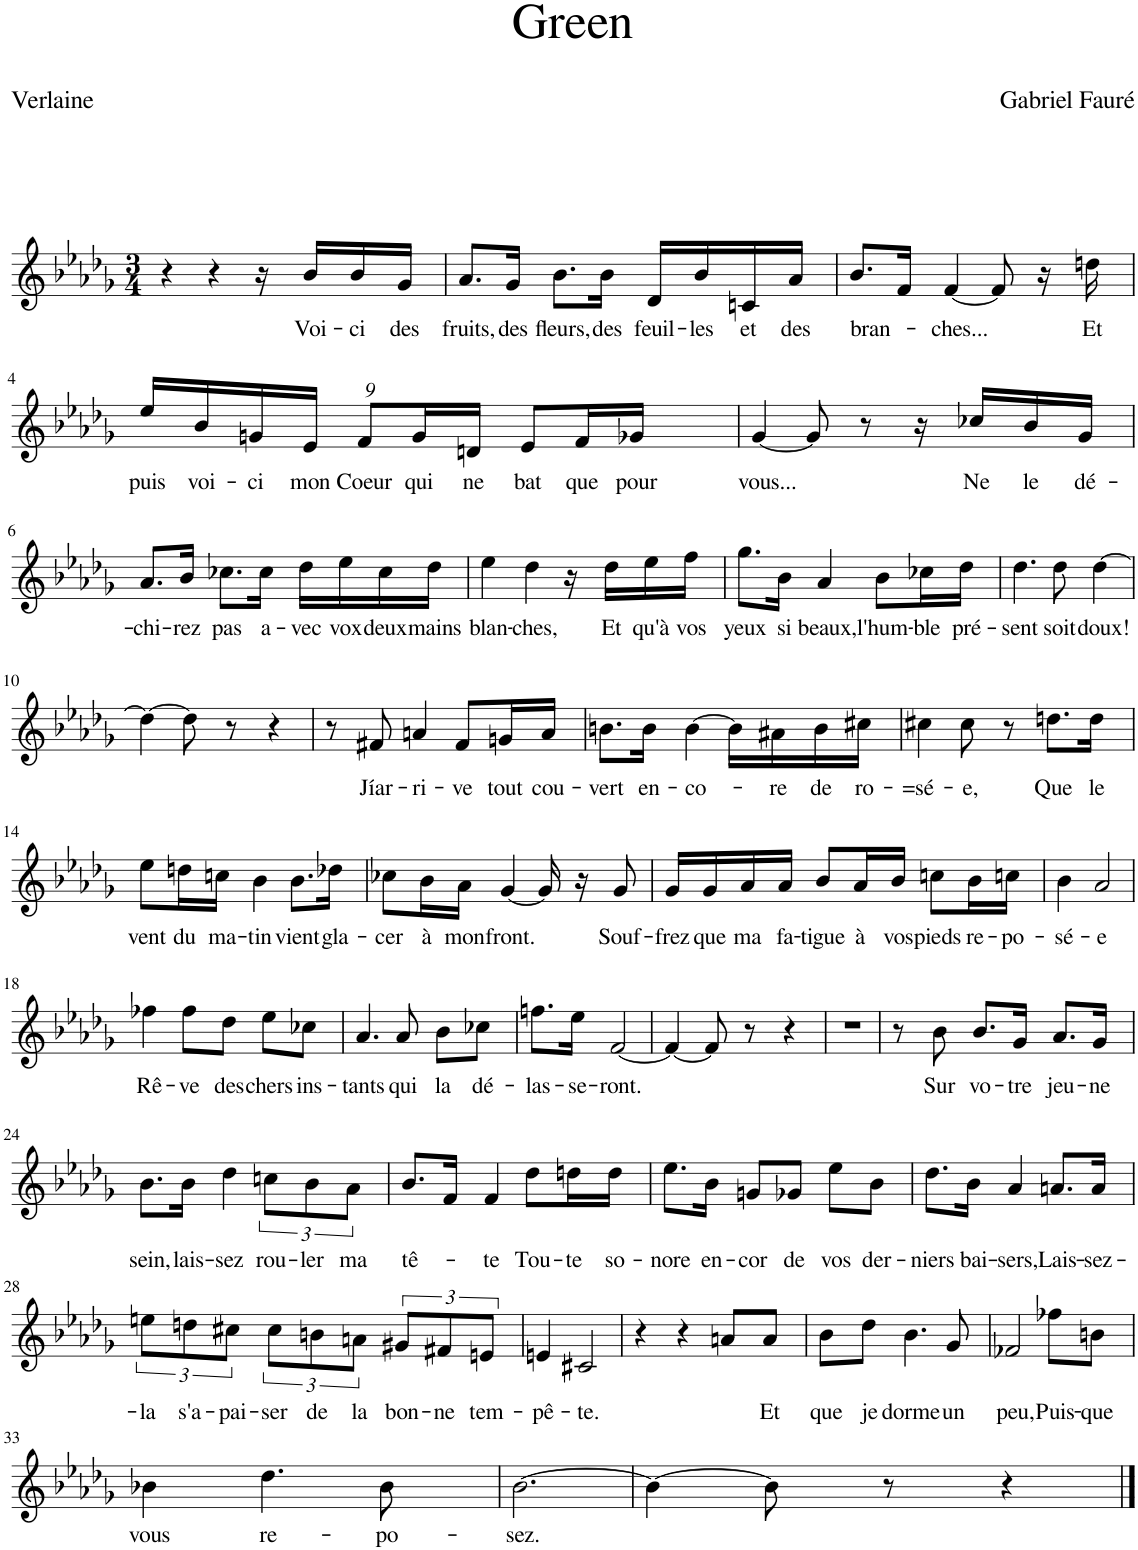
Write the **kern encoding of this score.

**kern	**text
*part1	*part1
*staff1	*staff1
*I"Piano	*
*I'Pno	*
*clefG2	*
*k[b-e-a-d-g-]	*
*M3/4	*
=1	=1
4r	.
4r	.
16r	.
!	!LO:LY:b
16b-/LL	Voi-
!	!LO:LY:b
16b-/	-ci
!	!LO:LY:b
16g-/JJ	des
=2	=2
!	!LO:LY:b
8.a-/L	fruits,
!	!LO:LY:b
16g-/Jk	des
!	!LO:LY:b
8.b-\L	fleurs,
!	!LO:LY:b
16b-\Jk	des
!	!LO:LY:b
16d-/LL	feuil-
!	!LO:LY:b
16b-/	-les
!	!LO:LY:b
16cn/	et
!	!LO:LY:b
16a-/JJ	des
=3	=3
!	!LO:LY:b
8.b-/L	bran-
16f/Jk	.
!	!LO:LY:b
[4f/	-ches...
8f/]	.
16r	.
!	!LO:LY:b
16ddn\	Et
!!LO:LB:g=z
=4	=4
!	!LO:LY:b
16ee-/LL	puis
!	!LO:LY:b
16b-/	voi-
!	!LO:LY:b
16gn/	-ci
!	!LO:LY:b
16e-/JJ	mon
!	!LO:LY:b
9f/L	Coeur
!	!LO:LY:b
16g/L	qui
!	!LO:LY:b
16dn/JJ	ne
!	!LO:LY:b
8e-/L	bat
!	!LO:LY:b
16f/L	que
!	!LO:LY:b
16g-X/JJ	pour
72ryy	.
=5	=5
!	!LO:LY:b
[4g-/	vous...
5760ryy	.
8g-/]	.
8r	.
16r	.
!	!LO:LY:b
16cc-X/LL	Ne
!	!LO:LY:b
16b-/	le
!	!LO:LY:b
16g-/JJ	dé-
!!LO:LB:g=z
=6	=6
!	!LO:LY:b
8.a-/L	-chi-
!	!LO:LY:b
16b-/Jk	-rez
!	!LO:LY:b
8.cc-X\L	pas
!	!LO:LY:b
16cc-\Jk	a-
!	!LO:LY:b
16dd-\LL	-vec
!	!LO:LY:b
16ee-\	vox
!	!LO:LY:b
16cc-\	deux
!	!LO:LY:b
16dd-\JJ	mains
=7	=7
!	!LO:LY:b
4ee-\	blan-
!	!LO:LY:b
4dd-\	-ches,
16r	.
!	!LO:LY:b
16dd-\LL	Et
!	!LO:LY:b
16ee-\	qu'à
!	!LO:LY:b
16ff\JJ	vos
=8	=8
!	!LO:LY:b
8.gg-\L	yeux
!	!LO:LY:b
16b-\Jk	si
!	!LO:LY:b
4a-/	beaux,
!	!LO:LY:b
8b-\L	l'hum-
!	!LO:LY:b
16cc-X\L	-ble
!	!LO:LY:b
16dd-\JJ	pré-
=9	=9
!	!LO:LY:b
4.dd-\	-sent
!	!LO:LY:b
8dd-\	soit
!	!LO:LY:b
[4dd-\	doux!
!!LO:LB:g=z
=10	=10
4dd-\_	.
8dd-\]	.
8r	.
4r	.
=11	=11
8r	.
!	!LO:LY:b
8f#X/	Jíar-
!	!LO:LY:b
4an/	-ri-
!	!LO:LY:b
8f#/L	-ve
!	!LO:LY:b
16gn/L	tout
!	!LO:LY:b
16a/JJ	cou-
=12	=12
!	!LO:LY:b
8.bn\L	-vert
!	!LO:LY:b
16b\Jk	en-
!	!LO:LY:b
[4b\	-co-
16b\LL]	.
!	!LO:LY:b
16a#X\	-re
!	!LO:LY:b
16b\	de
!	!LO:LY:b
16cc#X\JJ	ro-
=13	=13
!	!LO:LY:b
4cc#X\	=sé-
!	!LO:LY:b
8cc#\	-e,
8r	.
!	!LO:LY:b
8.ddn\L	Que
!	!LO:LY:b
16dd\Jk	le
!!LO:LB:g=z
=14	=14
!	!LO:LY:b
8ee-\L	vent
!	!LO:LY:b
16ddn\L	du
!	!LO:LY:b
16ccn\JJ	ma-
!	!LO:LY:b
4b-\	-tin
!	!LO:LY:b
8.b-\L	vient
!	!LO:LY:b
16dd-X\Jk	gla-
=15	=15
!	!LO:LY:b
8cc-X\L	-cer
!	!LO:LY:b
16b-\L	à
!	!LO:LY:b
16a-\JJ	mon
!	!LO:LY:b
[4g-/	front.
16g-/]	.
16r	.
!	!LO:LY:b
8g-/	Souf-
=16	=16
!	!LO:LY:b
16g-/LL	-frez
!	!LO:LY:b
16g-/	que
!	!LO:LY:b
16a-/	ma
!	!LO:LY:b
16a-/JJ	fa-
!	!LO:LY:b
8b-/L	-tigue
!	!LO:LY:b
16a-/L	à
!	!LO:LY:b
16b-/JJ	vos
!	!LO:LY:b
8ccn\L	pieds
!	!LO:LY:b
16b-\L	re-
!	!LO:LY:b
16ccn\JJ	-po-
=17	=17
!	!LO:LY:b
4b-\	-sé-
!	!LO:LY:b
2a-/	-e
!!LO:LB:g=z
=18	=18
!	!LO:LY:b
4ff-X\	Rê-
!	!LO:LY:b
8ff-\L	-ve
!	!LO:LY:b
8dd-\J	des
!	!LO:LY:b
8ee-\L	chers
!	!LO:LY:b
8cc-X\J	ins-
=19	=19
!	!LO:LY:b
4.a-/	-tants
!	!LO:LY:b
8a-/	qui
!	!LO:LY:b
8b-\L	la
!	!LO:LY:b
8cc-X\J	dé-
=20	=20
!	!LO:LY:b
8.ffn\L	-las-
!	!LO:LY:b
16ee-\Jk	-se-
!	!LO:LY:b
[2f/	-ront.
=21	=21
4f/_	.
8f/]	.
8r	.
4r	.
=22	=22
2.r	.
=23	=23
8r	.
!	!LO:LY:b
8b-\	Sur
!	!LO:LY:b
8.b-/L	vo-
!	!LO:LY:b
16g-/Jk	-tre
!	!LO:LY:b
8.a-/L	jeu-
!	!LO:LY:b
16g-/Jk	-ne
!!LO:LB:g=z
=24	=24
!	!LO:LY:b
8.b-\L	sein,
!	!LO:LY:b
16b-\Jk	lais-
!	!LO:LY:b
4dd-\	-sez
!	!LO:LY:b
12ccn\L	rou-
!	!LO:LY:b
12b-\	-ler
!	!LO:LY:b
12a-\J	ma
=25	=25
!	!LO:LY:b
8.b-/L	tê-
16f/Jk	.
!	!LO:LY:b
4f/	-te
!	!LO:LY:b
8dd-\L	Tou-
!	!LO:LY:b
16ddn\L	-te
!	!LO:LY:b
16dd\JJ	so-
=26	=26
!	!LO:LY:b
8.ee-\L	-nore
!	!LO:LY:b
16b-\Jk	en-
!	!LO:LY:b
8gn/L	-cor
!	!LO:LY:b
8g-X/J	de
!	!LO:LY:b
8ee-\L	vos
!	!LO:LY:b
8b-\J	der-
=27	=27
!	!LO:LY:b
8.dd-\L	-niers
!	!LO:LY:b
16b-\Jk	bai-
!	!LO:LY:b
4a-/	-sers,
!	!LO:LY:b
8.an/L	Lais-
!	!LO:LY:b
16a/Jk	-sez-
!!LO:LB:g=z
=28	=28
!	!LO:LY:b
12een\L	la
!	!LO:LY:b
12ddn\	s'a-
!	!LO:LY:b
12cc#X\J	-pai-
!	!LO:LY:b
12cc#\L	-ser
!	!LO:LY:b
12bn\	de
!	!LO:LY:b
12an\J	la
!	!LO:LY:b
12g#X/L	bon-
!	!LO:LY:b
12f#X/	-ne
!	!LO:LY:b
12en/J	tem-
=29	=29
!	!LO:LY:b
4en/	-pê-
!	!LO:LY:b
2c#X/	-te.
=30	=30
4r	.
4r	.
8an/L	.
!	!LO:LY:b
8a/J	Et
=31	=31
!	!LO:LY:b
8b-\L	que
!	!LO:LY:b
8dd-\J	je
!	!LO:LY:b
4.b-\	dorme
!	!LO:LY:b
8g-/	un
=32	=32
!	!LO:LY:b
2f-X/	peu,
!	!LO:LY:b
8ff-X\L	Puis-
!	!LO:LY:b
8bn\J	-que
!!LO:LB:g=z
=33	=33
!	!LO:LY:b
4b-X\	vous
!	!LO:LY:b
4.dd-\	re-
!	!LO:LY:b
8b-\	-po-
=34	=34
!	!LO:LY:b
[2.b-\	-sez.
=35	=35
4b-\_	.
8b-\]	.
8r	.
4r	.
==	==
*-	*-
